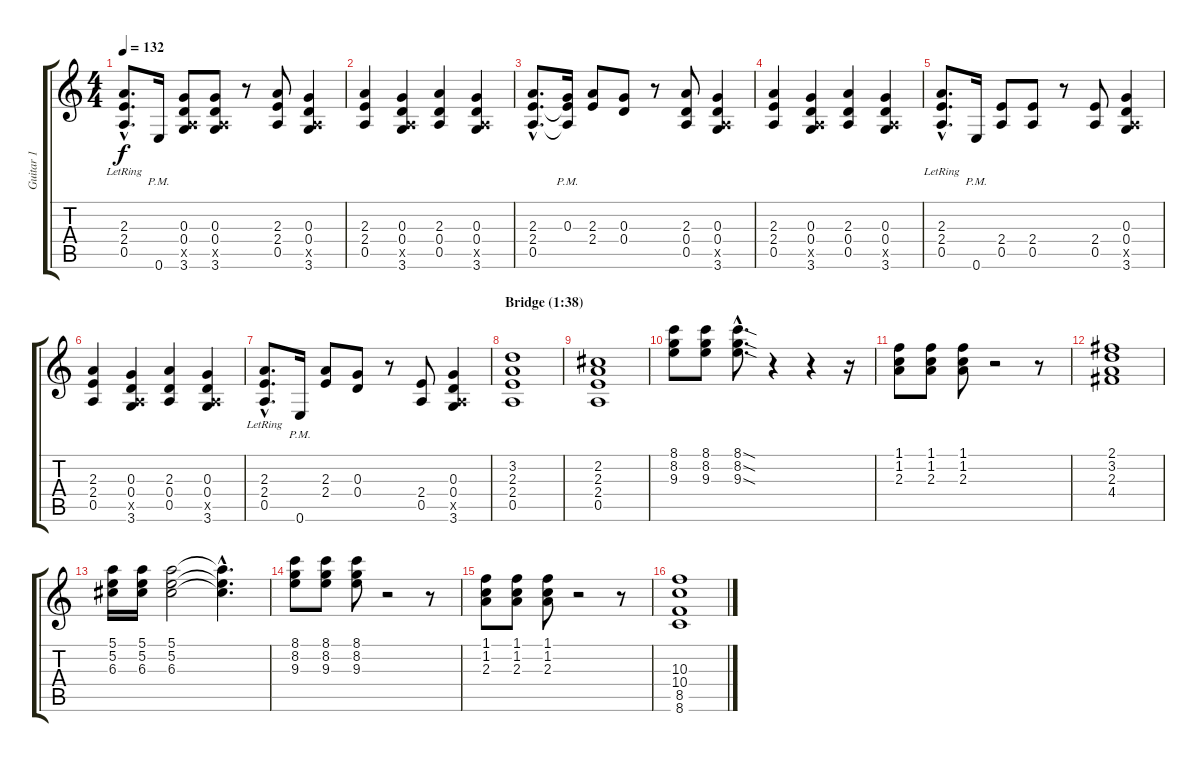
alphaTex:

\track ("Guitar 1" "Guitar 1") {instrument distortionguitar}
\staff {score tabs}
\tuning (E4 B3 G3 D3 A2 E2) {hide}
\ts (4 4)
\tempo 132
\clef g2
\ks aminor
(2.3{hac lr} 2.4{hac lr} 0.5{hac}).8{d dy f} 0.6{pm}.16 (0.3 0.4 0.5{x} 3.6).8 (0.3 0.4 0.5{x} 3.6).8 r.8 (2.3 2.4 0.5).8 (0.3 0.4 0.5{x} 3.6).4 |
(2.3 2.4 0.5).4 (0.3 0.4 0.5{x} 3.6).4 (2.3 0.4 0.5).4 (0.3 0.4 0.5{x} 3.6).4 |
(2.3{hac} 2.4{hac} 0.5{hac}).8{d} (0.3{pm} 2.4{t} 0.5{t}).16 (2.3 2.4).8 (0.3 0.4).8 r.8 (2.3 0.4 0.5).8 (0.3 0.4 0.5{x} 3.6).4 |
(2.3 2.4 0.5).4 (0.3 0.4 0.5{x} 3.6).4 (2.3 0.4 0.5).4 (0.3 0.4 0.5{x} 3.6).4 |
(2.3{hac lr} 2.4{hac lr} 0.5{hac}).8{d} 0.6{pm}.16 (2.4 0.5).8 (2.4 0.5).8 r.8 (2.4 0.5).8 (0.3 0.4 0.5{x} 3.6).4 |
(2.3 2.4 0.5).4 (0.3 0.4 0.5{x} 3.6).4 (2.3 0.4 0.5).4 (0.3 0.4 0.5{x} 3.6).4 |
(2.3{hac lr} 2.4{hac lr} 0.5{hac}).8{d} 0.6{pm}.16 (2.3 2.4).8 (0.3 0.4).8 r.8 (2.4 0.5).8 (0.3 0.4 0.5{x} 3.6).4 |
\section ("" "Bridge (1:38)")
(3.2 2.3 2.4 0.5).1 |
(2.2 2.3 2.4 0.5).1 |
(8.1 8.2 9.3).8 (8.1 8.2 9.3).8 (8.1{sod hac} 8.2{sod hac} 9.3{sod hac}).8{d} r.4 r.4 r.16 |
(1.1 1.2 2.3).8 (1.1 1.2 2.3).8 (1.1 1.2 2.3).8 r.2 r.8 |
(2.1 3.2 2.3 4.4).1 |
(5.1 5.2 6.3).16 (5.1 5.2 6.3).16 (5.1 5.2 6.3).2 (5.1{hac t} 5.2{hac t} 6.3{hac t}).4{d} |
(8.1 8.2 9.3).8 (8.1 8.2 9.3).8 (8.1 8.2 9.3).8 r.2 r.8 |
(1.1 1.2 2.3).8 (1.1 1.2 2.3).8 (1.1 1.2 2.3).8 r.2 r.8 |
(10.3 10.4 8.5 8.6).1
